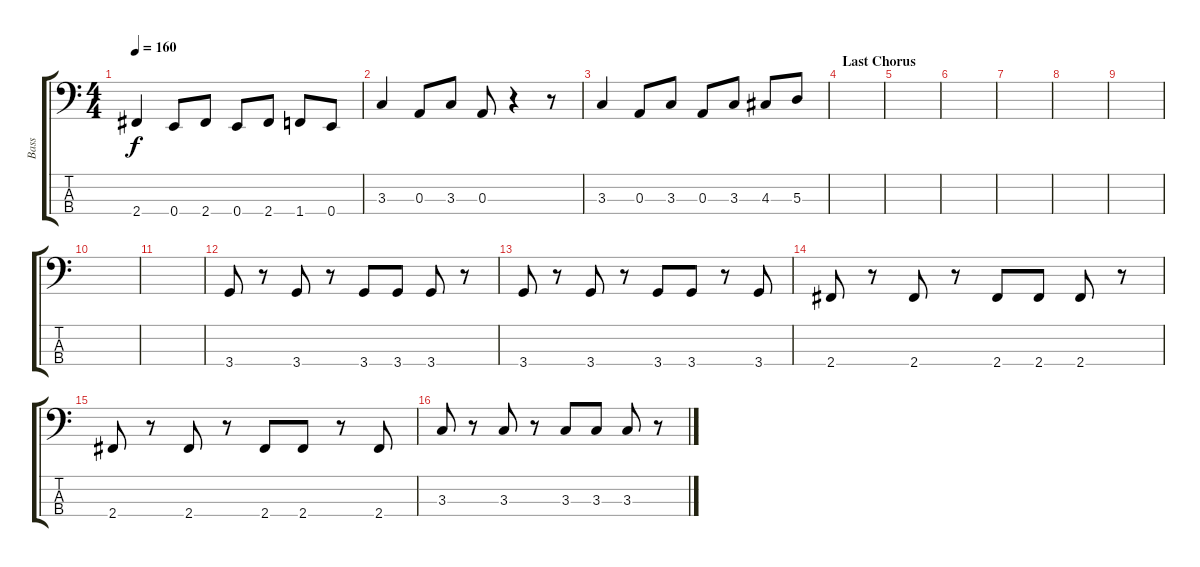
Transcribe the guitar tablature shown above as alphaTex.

\track ("Bass" "Bass") {instrument electricbassfinger}
\staff {score tabs}
\tuning (G2 D2 A1 E1) {hide}
\ts (4 4)
\tempo 160
\clef f4
\ks c
2.4.4{dy f} 0.4.8 2.4.8 0.4.8 2.4.8 1.4.8 0.4.8 |
3.3.4 0.3.8 3.3.8 0.3.8 r.4 r.8 |
3.3.4 0.3.8 3.3.8 0.3.8 3.3.8 4.3.8 5.3.8 |
\section ("" "Last Chorus")
|
|
|
|
|
|
|
|
3.4.8 r.8 3.4.8 r.8 3.4.8 3.4.8 3.4.8 r.8 |
3.4.8 r.8 3.4.8 r.8 3.4.8 3.4.8 r.8 3.4.8 |
2.4.8 r.8 2.4.8 r.8 2.4.8 2.4.8 2.4.8 r.8 |
2.4.8 r.8 2.4.8 r.8 2.4.8 2.4.8 r.8 2.4.8 |
3.3.8 r.8 3.3.8 r.8 3.3.8 3.3.8 3.3.8 r.8
